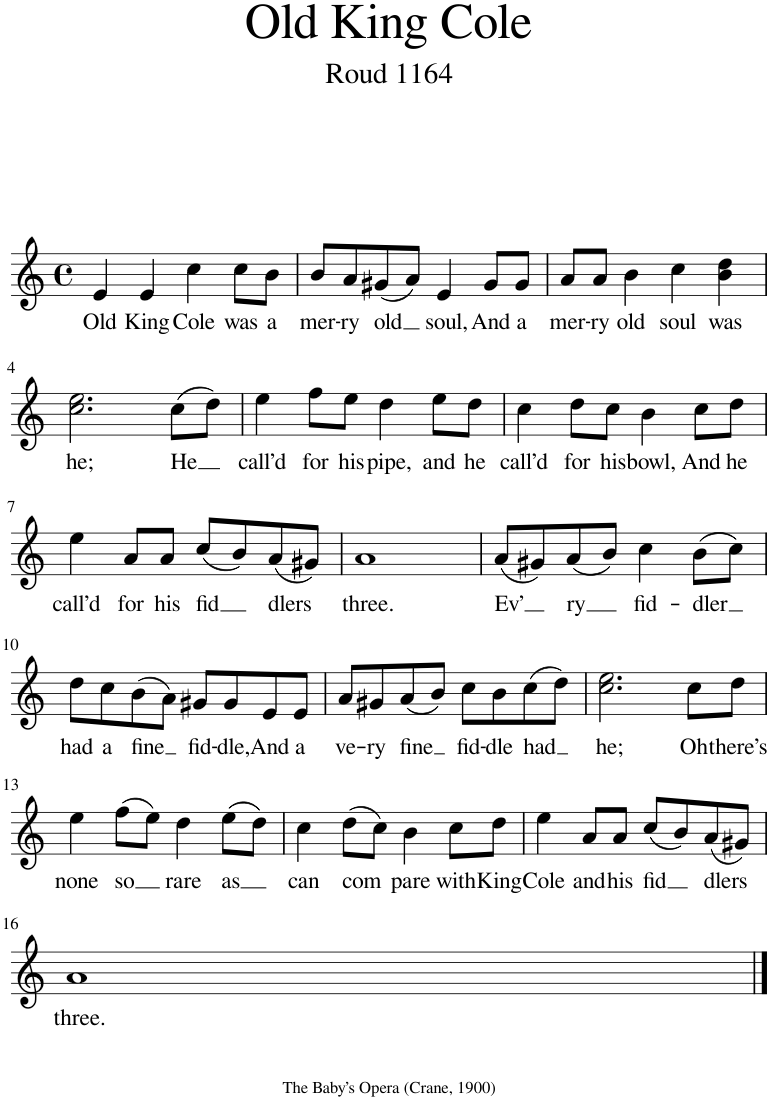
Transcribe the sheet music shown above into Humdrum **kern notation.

**kern	**text
*part1	*part1
*staff1	*staff1
*I"Piano	*
*I'Pno.	*
*clefG2	*
*k[]	*
*M4/4	*
*met(c)	*
=1	=1
!	!LO:LY:b
4e/	Old
!	!LO:LY:b
4e/	King
!	!LO:LY:b
4cc\	Cole
!	!LO:LY:b
8cc\L	was
!	!LO:LY:b
8b\J	a
=2	=2
!	!LO:LY:b
8b/L	mer-
!	!LO:LY:b
8a/	-ry
!	!LO:LY:b
(8g#X/	old
8a/J)	.
!	!LO:LY:b
4e/	soul,
!	!LO:LY:b
8g#/L	And
!	!LO:LY:b
8g#/J	a
=3	=3
!	!LO:LY:b
8a/L	mer-
!	!LO:LY:b
8a/J	-ry
!	!LO:LY:b
4b\	old
!	!LO:LY:b
4cc\	soul
!	!LO:LY:b
4b\ 4dd\	was
!!LO:LB:g=z
=4	=4
!	!LO:LY:b
2.cc\ 2.ee\	he;
!	!LO:LY:b
(8cc\L	He
8dd\J)	.
=5	=5
!	!LO:LY:b
4ee\	call’d
!	!LO:LY:b
8ff\L	for
!	!LO:LY:b
8ee\J	his
!	!LO:LY:b
4dd\	pipe,
!	!LO:LY:b
8ee\L	and
!	!LO:LY:b
8dd\J	he
=6	=6
!	!LO:LY:b
4cc\	call’d
!	!LO:LY:b
8dd\L	for
!	!LO:LY:b
8cc\J	his
!	!LO:LY:b
4b\	bowl,
!	!LO:LY:b
8cc\L	And
!	!LO:LY:b
8dd\J	he
!!LO:LB:g=z
=7	=7
!	!LO:LY:b
4ee\	call’d
!	!LO:LY:b
8a/L	for
!	!LO:LY:b
8a/J	his
!	!LO:LY:b
(8cc/L	-fid
8b/)	.
!	!LO:LY:b
(8a/	dlers
8g#X/J)	.
=8	=8
!	!LO:LY:b
1a	three.
=9	=9
!	!LO:LY:b
(8a/L	-Ev’
8g#X/)	.
!	!LO:LY:b
(8a/	ry
8b/J)	.
!	!LO:LY:b
4cc\	fid-
!	!LO:LY:b
(8b\L	-dler
8cc\J)	.
!!LO:LB:g=z
=10	=10
!	!LO:LY:b
8dd\L	had
!	!LO:LY:b
8cc\	a
!	!LO:LY:b
(8b\	fine
8a\J)	.
!	!LO:LY:b
8g#X/L	fid-
!	!LO:LY:b
8g#/	-dle,
!	!LO:LY:b
8e/	And
!	!LO:LY:b
8e/J	a
=11	=11
!	!LO:LY:b
8a/L	ve-
!	!LO:LY:b
8g#X/	-ry
!	!LO:LY:b
(8a/	fine
8b/J)	.
!	!LO:LY:b
8cc\L	fid-
!	!LO:LY:b
8b\	-dle
!	!LO:LY:b
(8cc\	had
8dd\J)	.
=12	=12
!	!LO:LY:b
2.cc\ 2.ee\	he;
!	!LO:LY:b
8cc\L	Oh
!	!LO:LY:b
8dd\J	there’s
!!LO:LB:g=z
=13	=13
!	!LO:LY:b
4ee\	none
!	!LO:LY:b
(8ff\L	so
8ee\J)	.
!	!LO:LY:b
4dd\	rare
!	!LO:LY:b
(8ee\L	as
8dd\J)	.
=14	=14
!	!LO:LY:b
4cc\	can
!	!LO:LY:b
(8dd\L	com
8cc\J)	.
!	!LO:LY:b
4b\	pare
!	!LO:LY:b
8cc\L	with
!	!LO:LY:b
8dd\J	King
=15	=15
!	!LO:LY:b
4ee\	Cole
!	!LO:LY:b
8a/L	and
!	!LO:LY:b
8a/J	his
!	!LO:LY:b
(8cc/L	fid
8b/)	.
!	!LO:LY:b
(8a/	dlers
8g#X/J)	.
!!LO:LB:g=z
=16	=16
!	!LO:LY:b
1a	three.
==	==
*-	*-
